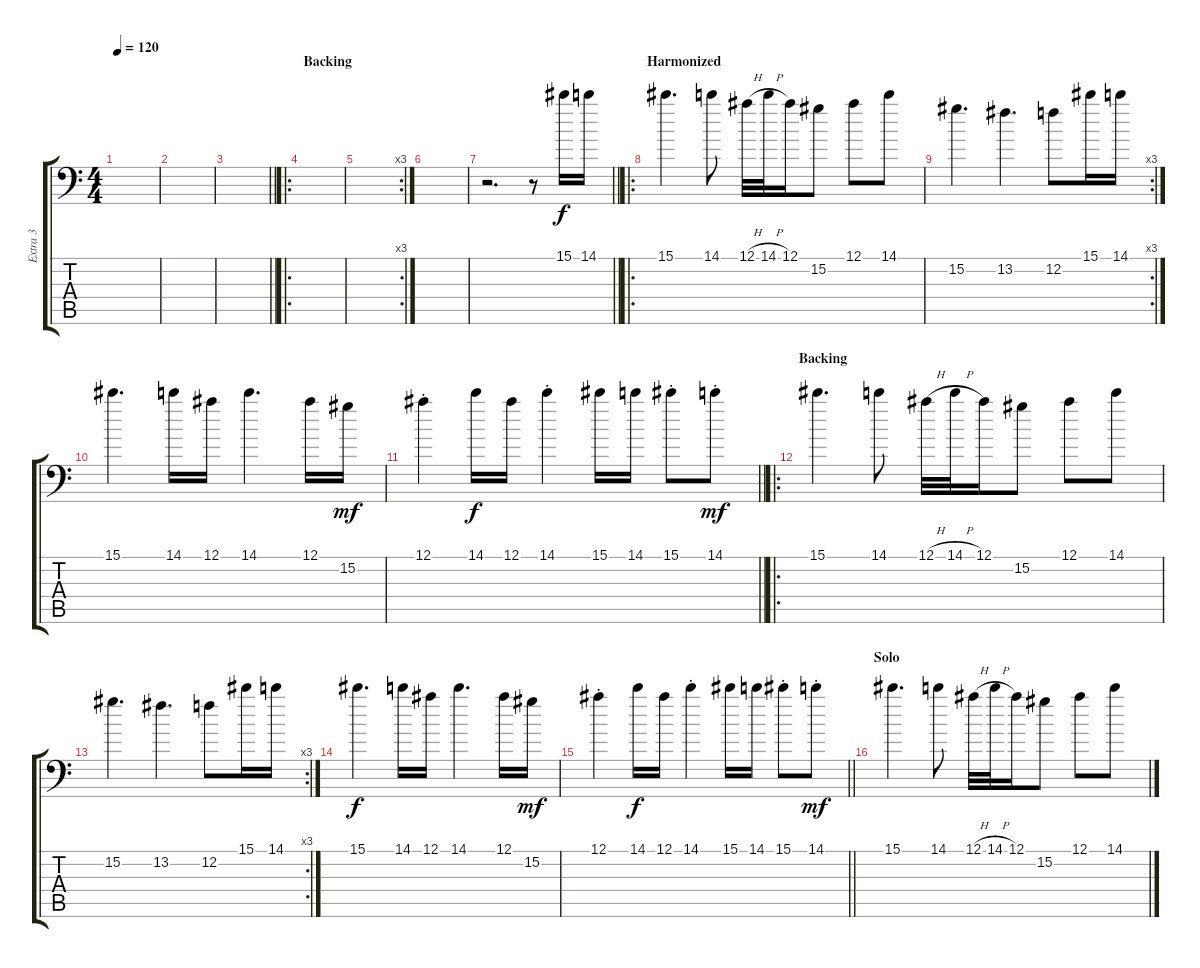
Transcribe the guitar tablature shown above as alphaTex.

\track ("Extra 3" "Extra 3") {instrument acousticguitarsteel}
\staff {score tabs}
\tuning (Bb3 F3 Db3 Ab2 Eb2 Bb1) {hide}
\ts (4 4)
\tempo 120
\clef f4
\ks c
|
|
\barLineRight lightlight
|
\ro
\section ("" "Backing")
|
\rc 3
|
|
\barLineRight lightlight
r.2{d} r.8 15.1.16 14.1.16 |
\ro
\section ("" "Harmonized")
15.1.4{d} 14.1.8 12.1{h}.32 14.1{h}.32 12.1.16 15.2.8 12.1.8 14.1.8 |
\rc 3
15.2.4{d} 13.2.4{d} 12.2.8 15.1.16 14.1.16 |
15.1.4{d dy f} 14.1.16 12.1.16 14.1.4{d} 12.1.16 15.2.16{dy mf} |
\barLineRight lightlight
12.1{st}.4 14.1.16{dy f} 12.1.16 14.1{st}.4 15.1.16 14.1.16 15.1{st}.8 14.1{st}.8{dy mf} |
\ro
\section ("" "Backing")
15.1.4{d} 14.1.8 12.1{h}.32 14.1{h}.32 12.1.16 15.2.8 12.1.8 14.1.8 |
\rc 3
15.2.4{d} 13.2.4{d} 12.2.8 15.1.16 14.1.16 |
15.1.4{d dy f} 14.1.16 12.1.16 14.1.4{d} 12.1.16 15.2.16{dy mf} |
\barLineRight lightlight
12.1{st}.4 14.1.16{dy f} 12.1.16 14.1{st}.4 15.1.16 14.1.16 15.1{st}.8 14.1{st}.8{dy mf} |
\section ("" "Solo")
15.1.4{d} 14.1.8 12.1{h}.32 14.1{h}.32 12.1.16 15.2.8 12.1.8 14.1.8
